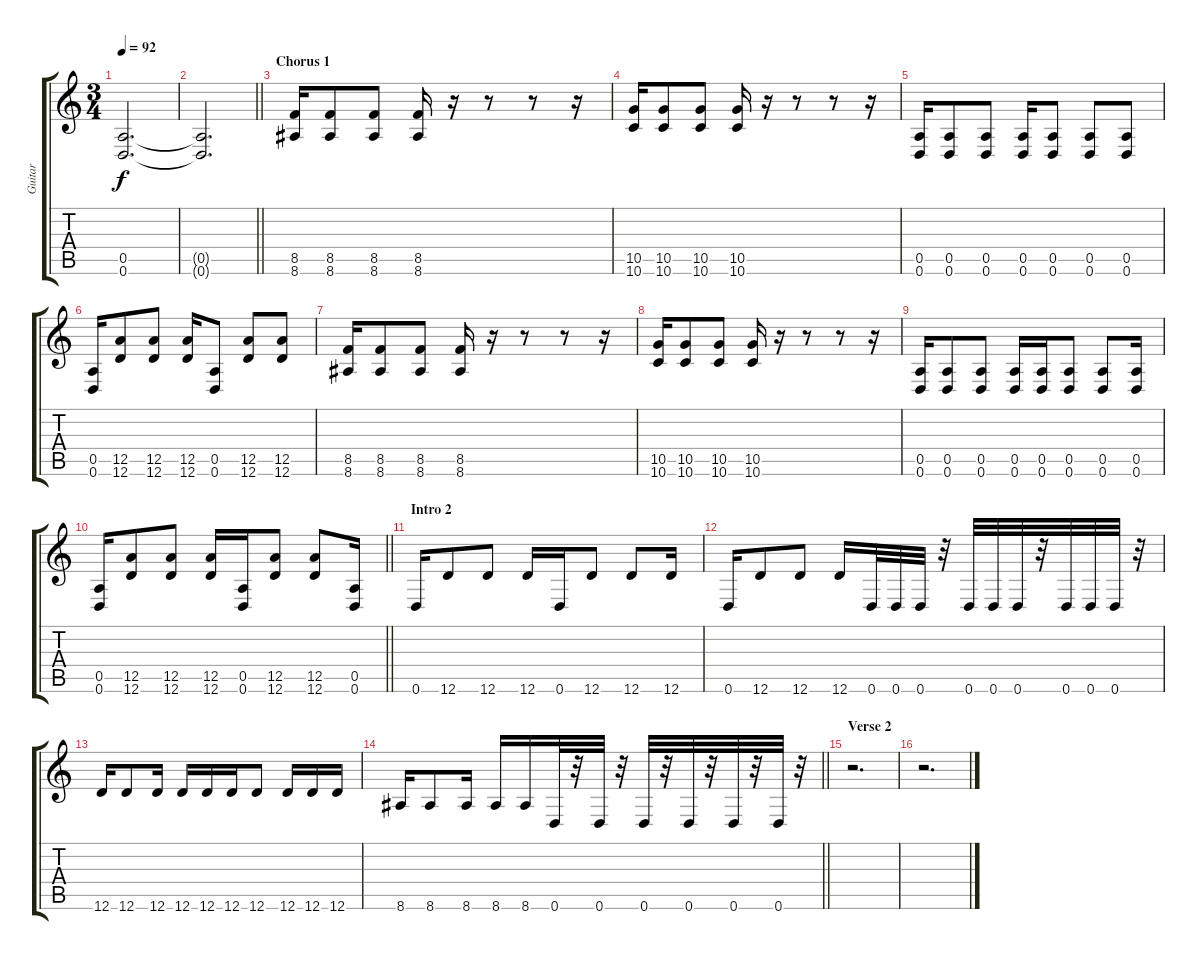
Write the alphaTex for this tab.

\track ("Guitar" "Guitar") {instrument overdrivenguitar}
\staff {score tabs}
\tuning (E4 B3 G3 D3 A2 D2) {hide}
\ts (3 4)
\tempo 92
\clef g2
\ks c
(0.5 0.6).2{d dy f} |
\barLineRight lightlight
(0.5{t} 0.6{t}).2{d volume 0} |
\section ("" "Chorus 1")
(8.5 8.6).16{volume 13} (8.5 8.6).8 (8.5 8.6).8 (8.5 8.6).16 r.16 r.8 r.8 r.16 |
(10.5 10.6).16 (10.5 10.6).8 (10.5 10.6).8 (10.5 10.6).16 r.16 r.8 r.8 r.16 |
(0.5 0.6).16 (0.5 0.6).8 (0.5 0.6).8 (0.5 0.6).16 (0.5 0.6).8 (0.5 0.6).8 (0.5 0.6).8 |
(0.5 0.6).16 (12.5 12.6).8 (12.5 12.6).8 (12.5 12.6).16 (0.5 0.6).8 (12.5 12.6).8 (12.5 12.6).8 |
(8.5 8.6).16{volume 13} (8.5 8.6).8 (8.5 8.6).8 (8.5 8.6).16 r.16 r.8 r.8 r.16 |
(10.5 10.6).16 (10.5 10.6).8 (10.5 10.6).8 (10.5 10.6).16 r.16 r.8 r.8 r.16 |
(0.5 0.6).16 (0.5 0.6).8 (0.5 0.6).8 (0.5 0.6).16 (0.5 0.6).16 (0.5 0.6).8 (0.5 0.6).8 (0.5 0.6).16 |
\barLineRight lightlight
(0.5 0.6).16 (12.5 12.6).8 (12.5 12.6).8 (12.5 12.6).16 (0.5 0.6).16 (12.5 12.6).8 (12.5 12.6).8 (0.5 0.6).16 |
\section ("" "Intro 2 ")
0.6.16 12.6.8 12.6.8 12.6.16 0.6.16 12.6.8 12.6.8 12.6.16 |
0.6.16 12.6.8 12.6.8 12.6.16 0.6.32 0.6.32 0.6.32 r.32 0.6.32 0.6.32 0.6.32 r.32 0.6.32 0.6.32 0.6.32 r.32 |
12.6.16 12.6.8 12.6.16 12.6.16 12.6.16 12.6.16 12.6.8 12.6.16 12.6.16 12.6.16 |
\barLineRight lightlight
8.6.16 8.6.8 8.6.16 8.6.16 8.6.16 0.6.32 r.32 0.6.32 r.32 0.6.32 r.32 0.6.32 r.32 0.6.32 r.32 0.6.32 r.32 |
\section ("" "Verse 2")
r.2{d} |
r.2{d}
